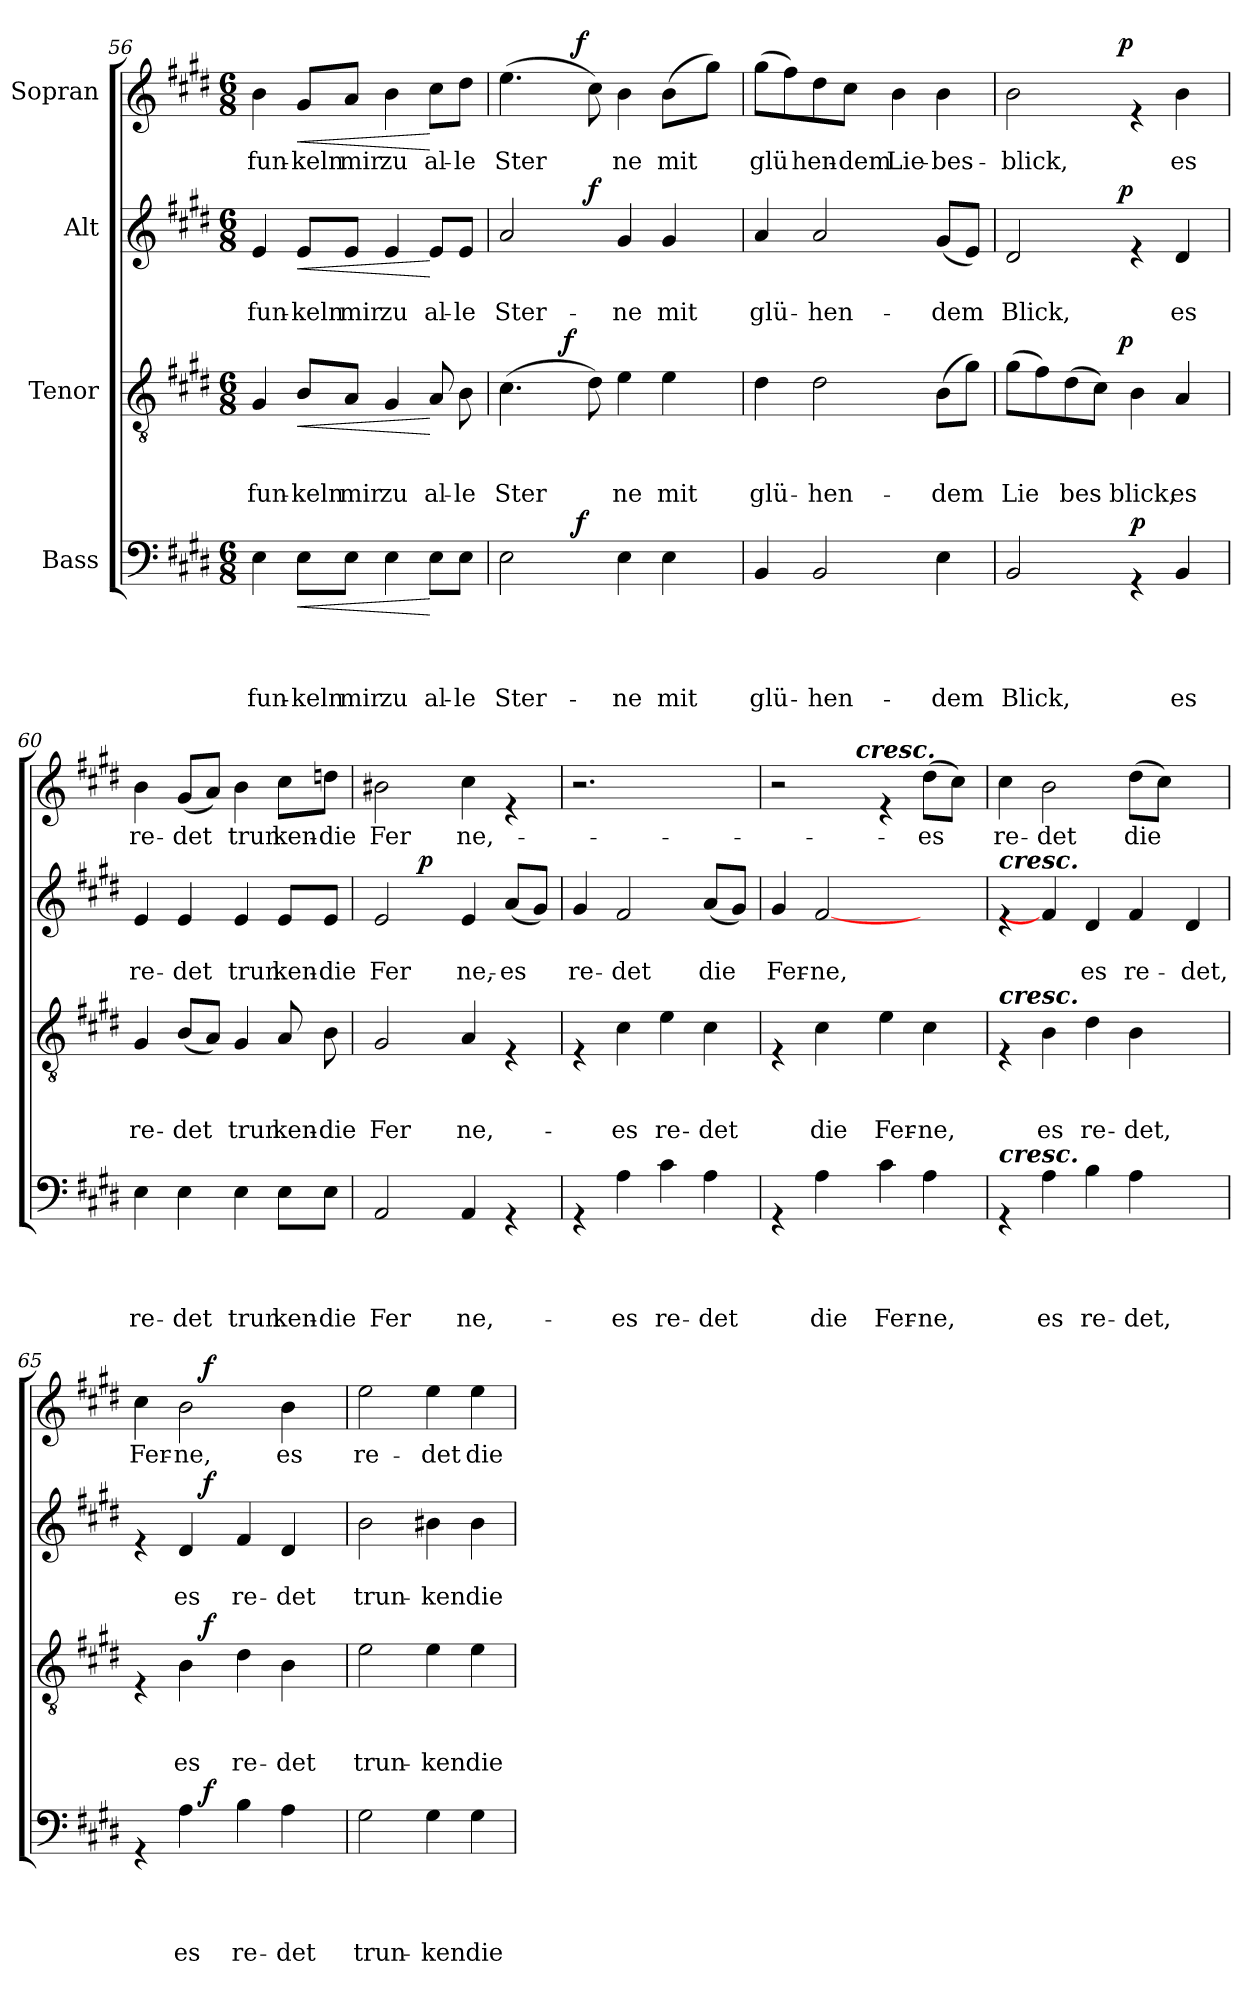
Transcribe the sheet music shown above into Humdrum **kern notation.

**kern	**text	**text	**text	**text	**dynam	**kern	**text	**text	**text	**dynam	**kern	**text	**text	**dynam	**kern	**text	**dynam
*part4	*part4	*part4	*part4	*part4	*part4	*part3	*part3	*part3	*part3	*part3	*part2	*part2	*part2	*part2	*part1	*part1	*part1
*staff4	*staff4	*staff4	*staff4	*staff4	*staff4	*staff3	*staff3	*staff3	*staff3	*staff3	*staff2	*staff2	*staff2	*staff2	*staff1	*staff1	*staff1
*I"Bass	*	*	*	*	*	*I"Tenor	*	*	*	*	*I"Alt	*	*	*	*I"Sopran	*	*
*clefF4	*	*	*	*	*	*clefGv2	*	*	*	*	*clefG2	*	*	*	*clefG2	*	*
*k[f#c#g#d#]	*	*	*	*	*	*k[f#c#g#d#]	*	*	*	*	*k[f#c#g#d#]	*	*	*	*k[f#c#g#d#]	*	*
*E:	*	*	*	*	*	*E:	*	*	*	*	*E:	*	*	*	*E:	*	*
*M6/8	*	*	*	*	*	*M6/8	*	*	*	*	*M6/8	*	*	*	*M6/8	*	*
=56	=56	=56	=56	=56	=56	=56	=56	=56	=56	=56	=56	=56	=56	=56	=56	=56	=56
!	!	!	!	!LO:LY:b	!	!	!	!	!LO:LY:b	!	!	!	!LO:LY:b	!	!	!LO:LY:b	!
4E\	.	.	.	fun-	.	4G#/	.	.	fun-	.	4e/	.	fun-	.	4b\	fun-	.
!	!	!	!	!LO:LY:b	!LO:HP:b	!	!	!	!LO:LY:b	!LO:HP:b	!	!	!LO:LY:b	!LO:HP:b	!	!LO:LY:b	!LO:HP:b
8E\L	.	.	.	-keln	<	8B/L	.	.	-keln	<	8e/L	.	-keln	<	8g#/L	-keln	<
!	!	!	!	!LO:LY:b	!	!	!	!	!LO:LY:b	!	!	!	!LO:LY:b	!	!	!LO:LY:b	!
8E\J	.	.	.	mir	.	8A/J	.	.	mir	.	8e/J	.	mir	.	8a/J	mir	.
!	!	!	!	!LO:LY:b	!	!	!	!	!LO:LY:b	!	!	!	!LO:LY:b	!	!	!LO:LY:b	!
4E\	.	.	.	zu	.	4G#/	.	.	zu	.	4e/	.	zu	.	4b\	zu	.
!	!	!	!	!LO:LY:b	!	!	!	!	!LO:LY:b	!	!	!	!LO:LY:b	!	!	!LO:LY:b	!
8E\L	.	.	.	al-	[	8A/	.	.	al-	[	8e/L	.	al-	[	8cc#\L	al-	[
!	!	!	!	!LO:LY:b	!	!	!	!	!LO:LY:b	!	!	!	!LO:LY:b	!	!	!LO:LY:b	!
8E\J	.	.	.	-le	.	8B\	.	.	-le	.	8e/J	.	-le	.	8dd#\J	-le	.
=57	=57	=57	=57	=57	=57	=57	=57	=57	=57	=57	=57	=57	=57	=57	=57	=57	=57
!	!	!	!	!LO:LY:b	!	!	!	!	!LO:LY:b	!	!	!	!LO:LY:b	!	!	!LO:LY:b	!
*^	*	*	*	*	*	*^	*	*	*	*	*^	*	*	*	*^	*	*
2E\	4ryy	.	.	.	Ster-	.	(>4.c#\	4ryy	.	.	Ster	.	2a/	4.ryy	.	Ster-	.	(>4.ee\	4ryy	Ster	.
.	16.ryy	.	.	.	.	.	.	16ryy	.	.	.	.	.	.	.	.	.	.	16.ryy	.	.
!	!	!	!	!	!	!	!	!	!	!	!	!LO:DY:a	!	!	!	!	!	!	!	!	!
.	.	.	.	.	.	.	.	2ryy	.	.	.	f	.	.	.	.	.	.	.	.	.
!	!	!	!	!	!	!LO:DY:a	!	!	!	!	!	!	!	!	!	!	!	!	!	!	!LO:DY:a
.	2ryy	.	.	.	.	f	.	.	.	.	.	.	.	.	.	.	.	.	2ryy	.	f
!	!	!	!	!	!	!	!	!	!	!	!	!	!	!	!	!	!LO:DY:a	!	!	!	!
.	.	.	.	.	.	.	8d#\)	.	.	.	.	.	.	2ryy	.	.	f	8cc#\)	.	.	.
!	!	!	!	!	!LO:LY:b	!	!	!	!	!	!LO:LY:b	!	!	!	!	!LO:LY:b	!	!	!	!LO:LY:b	!
4E\	.	.	.	.	-ne	.	4e\	.	.	.	ne	.	4g#/	.	.	-ne	.	4b\	.	ne	.
!	!	!	!	!	!LO:LY:b	!	!	!	!	!	!LO:LY:b	!	!	!	!	!LO:LY:b	!	!	!	!LO:LY:b	!
4E\	.	.	.	.	mit	.	4e\	.	.	.	mit	.	4g#/	.	.	mit	.	(>8b\L	.	mit	.
.	.	.	.	.	.	.	.	8.ryy	.	.	.	.	.	.	.	.	.	.	.	.	.
.	8ryy	.	.	.	.	.	.	.	.	.	.	.	.	.	.	.	.	.	8ryy	.	.
.	.	.	.	.	.	.	.	.	.	.	.	.	.	8ryy	.	.	.	8gg#\J)	.	.	.
.	32ryy	.	.	.	.	.	.	.	.	.	.	.	.	.	.	.	.	.	32ryy	.	.
=58	=58	=58	=58	=58	=58	=58	=58	=58	=58	=58	=58	=58	=58	=58	=58	=58	=58	=58	=58	=58	=58
!	!	!	!	!	!LO:LY:b	!	!	!	!	!	!LO:LY:b	!	!	!	!	!LO:LY:b	!	!	!	!LO:LY:b	!
*v	*v	*	*	*	*	*	*	*	*	*	*	*	*v	*v	*	*	*	*v	*v	*	*
*	*	*	*	*	*	*v	*v	*	*	*	*	*	*	*	*	*	*	*
4BB/	.	.	.	glü-	.	4d#\	.	.	glü-	.	4a/	.	glü-	.	(>8gg#\L	glü	.
.	.	.	.	.	.	.	.	.	.	.	.	.	.	.	8ff#\)	.	.
!	!	!	!	!LO:LY:b	!	!	!	!	!LO:LY:b	!	!	!	!LO:LY:b	!	!	!LO:LY:b	!
2BB/	.	.	.	-hen-	.	2d#\	.	.	-hen-	.	2a/	.	-hen-	.	8dd#\	hen-	.
!	!	!	!	!	!	!	!	!	!	!	!	!	!	!	!	!LO:LY:b	!
.	.	.	.	.	.	.	.	.	.	.	.	.	.	.	8cc#\J	-dem	.
!	!	!	!	!	!	!	!	!	!	!	!	!	!	!	!	!LO:LY:b	!
.	.	.	.	.	.	.	.	.	.	.	.	.	.	.	4b\	Lie-	.
!	!	!	!	!LO:LY:b	!	!	!	!	!LO:LY:b	!	!	!	!LO:LY:b	!	!	!LO:LY:b	!
4E\	.	.	.	-dem	.	(>8B\L	.	.	-dem	.	(<8g#/L	.	-dem	.	4b\	-bes-	.
.	.	.	.	.	.	8g#\J)	.	.	.	.	8e/J)	.	.	.	.	.	.
!!LO:LB:g=z
=59	=59	=59	=59	=59	=59	=59	=59	=59	=59	=59	=59	=59	=59	=59	=59	=59	=59
!	!	!	!	!LO:LY:b	!	!	!	!	!LO:LY:b	!	!	!	!LO:LY:b	!	!	!LO:LY:b	!
*	*	*	*	*	*	*^	*	*	*	*	*^	*	*	*	*^	*	*
2BB/	.	.	.	Blick,	.	(>8g#\L	4...ryy	.	.	Lie	.	2d#/	4...ryy	.	Blick,	.	2b\	4...ryy	-blick,	.
.	.	.	.	.	.	8f#\)	.	.	.	.	.	.	.	.	.	.	.	.	.	.
!	!	!	!	!	!	!	!	!	!	!LO:LY:b	!	!	!	!	!	!	!	!	!	!
.	.	.	.	.	.	(>8d#\	.	.	.	bes	.	.	.	.	.	.	.	.	.	.
.	.	.	.	.	.	8c#\J)	.	.	.	.	.	.	.	.	.	.	.	.	.	.
!	!	!	!	!	!	!	!	!	!	!	!LO:DY:a	!	!	!	!	!LO:DY:a	!	!	!	!LO:DY:a
.	.	.	.	.	.	.	2ryy	.	.	.	p	.	2ryy	.	.	p	.	2ryy	.	p
!	!	!	!	!	!LO:DY:a	!	!	!	!	!LO:LY:b	!	!	!	!	!	!	!	!	!	!
4rGG	.	.	.	.	p	4B\	.	.	.	blick,	.	4re	.	.	.	.	4re	.	.	.
!	!	!	!	!LO:LY:b	!	!	!	!	!	!LO:LY:b	!	!	!	!	!LO:LY:b	!	!	!	!LO:LY:b	!
4BB/	.	.	.	es	.	4A/	.	.	.	es	.	4d#/	.	.	es	.	4b\	.	es	.
.	.	.	.	.	.	.	32ryy	.	.	.	.	.	32ryy	.	.	.	.	32ryy	.	.
=60	=60	=60	=60	=60	=60	=60	=60	=60	=60	=60	=60	=60	=60	=60	=60	=60	=60	=60	=60	=60
!	!	!	!	!LO:LY:b	!	!	!	!	!	!LO:LY:b	!	!	!	!	!LO:LY:b	!	!	!	!LO:LY:b	!
*	*	*	*	*	*	*v	*v	*	*	*	*	*	*	*	*	*	*v	*v	*	*
*	*	*	*	*	*	*	*	*	*	*	*v	*v	*	*	*	*	*	*
4E\	.	.	.	re-	.	4G#/	.	.	re-	.	4e/	.	re-	.	4b\	re-	.
!	!	!	!	!LO:LY:b	!	!	!	!	!LO:LY:b	!	!	!	!LO:LY:b	!	!	!LO:LY:b	!
4E\	.	.	.	-det	.	(<8B/L	.	.	-det	.	4e/	.	-det	.	(<8g#/L	-det	.
.	.	.	.	.	.	8A/J)	.	.	.	.	.	.	.	.	8a/J)	.	.
!	!	!	!	!LO:LY:b	!	!	!	!	!LO:LY:b	!	!	!	!LO:LY:b	!	!	!LO:LY:b	!
4E\	.	.	.	trun	.	4G#/	.	.	trun	.	4e/	.	trun	.	4b\	trun	.
!	!	!	!	!LO:LY:b	!	!	!	!	!LO:LY:b	!	!	!	!LO:LY:b	!	!	!LO:LY:b	!
8E\L	.	.	.	ken-	.	8A/	.	.	ken-	.	8e/L	.	ken-	.	8cc#\L	ken-	.
!	!	!	!	!LO:LY:b	!	!	!	!	!LO:LY:b	!	!	!	!LO:LY:b	!	!	!LO:LY:b	!
8E\J	.	.	.	-die	.	8B\	.	.	-die	.	8e/J	.	-die	.	8ddn\J	-die	.
=61	=61	=61	=61	=61	=61	=61	=61	=61	=61	=61	=61	=61	=61	=61	=61	=61	=61
!	!	!	!	!LO:LY:b	!	!	!	!	!LO:LY:b	!	!	!	!LO:LY:b	!	!	!LO:LY:b	!
*	*	*	*	*	*	*	*	*	*	*	*^	*	*	*	*	*	*
2AA/	.	.	.	Fer	.	2G#/	.	.	Fer	.	2e/	4ryy	.	Fer	.	2b#X\	Fer	.
!	!	!	!	!	!	!	!	!	!	!	!	!	!	!	!LO:DY:a	!	!	!
.	.	.	.	.	.	.	.	.	.	.	.	2.ryy	.	.	p	.	.	.
!	!	!	!	!LO:LY:b	!	!	!	!	!LO:LY:b	!	!	!	!	!LO:LY:b	!	!	!LO:LY:b	!
4AA/	.	.	.	ne,-	.	4A/	.	.	ne,-	.	4e/	.	.	ne,-	.	4cc#\	ne,-	.
!	!	!	!	!	!	!	!	!	!	!	!	!	!	!LO:LY:b	!	!	!	!
4rGG	.	.	.	.	.	4rE	.	.	.	.	(<8a/L	.	.	-es	.	4re	.	.
.	.	.	.	.	.	.	.	.	.	.	8g#/J)	.	.	.	.	.	.	.
=62	=62	=62	=62	=62	=62	=62	=62	=62	=62	=62	=62	=62	=62	=62	=62	=62	=62	=62
!	!	!	!	!	!	!	!	!	!	!	!	!	!	!LO:LY:b	!	!	!	!
*	*	*	*	*	*	*	*	*	*	*	*v	*v	*	*	*	*	*	*
4rGG	.	.	.	.	.	4rE	.	.	.	.	4g#/	.	re-	.	2.r	.	.
!	!	!	!	!LO:LY:b	!	!	!	!	!LO:LY:b	!	!	!	!LO:LY:b	!	!	!	!
4A\	.	.	.	-es	.	4c#\	.	.	-es	.	2f#/	.	-det	.	.	.	.
!	!	!	!	!LO:LY:b	!	!	!	!	!LO:LY:b	!	!	!	!	!	!	!	!
4c#\	.	.	.	re-	.	4e\	.	.	re-	.	.	.	.	.	.	.	.
!	!	!	!	!LO:LY:b	!	!	!	!	!LO:LY:b	!	!	!	!LO:LY:b	!	!	!	!
4A\	.	.	.	-det	.	4c#\	.	.	-det	.	(<8a/L	.	die	.	4ryy	.	.
.	.	.	.	.	.	.	.	.	.	.	8g#/J)	.	.	.	.	.	.
=63	=63	=63	=63	=63	=63	=63	=63	=63	=63	=63	=63	=63	=63	=63	=63	=63	=63
!	!	!	!	!	!	!	!	!	!	!	!	!	!LO:LY:b	!	!	!	!
*	*	*	*	*	*	*	*	*	*	*	*	*	*	*	*^	*	*
4rGG	.	.	.	.	.	4rE	.	.	.	.	4g#/	.	Fer-	.	2r	4ryy	.	.
!	!	!	!	!LO:LY:b	!	!	!	!	!LO:LY:b	!	!	!	!LO:LY:b	!	!	!	!	!
4A\	.	.	.	die	.	4c#\	.	.	die	.	[2f#/	.	-ne,	.	.	8ryy	.	.
.	.	.	.	.	.	.	.	.	.	.	.	.	.	.	.	32ryy	.	.
!	!	!	!	!	!	!	!	!	!	!	!	!	!	!	!	!LO:TX:a:Bi:t=cresc.	!	!
.	.	.	.	.	.	.	.	.	.	.	.	.	.	.	.	2ryy	.	.
!	!	!	!	!LO:LY:b	!	!	!	!	!LO:LY:b	!	!	!	!	!	!	!	!	!
4c#\	.	.	.	Fer-	.	4e\	.	.	Fer-	.	.	.	.	.	4re	.	.	.
!	!	!	!	!LO:LY:b	!	!	!	!	!LO:LY:b	!	!	!	!	!	!	!	!LO:LY:b	!
4A\	.	.	.	-ne,	.	4c#\	.	.	-ne,	.	4ryy	.	.	.	(>8dd#\L	.	-es	.
.	.	.	.	.	.	.	.	.	.	.	.	.	.	.	8cc#\J)	.	.	.
.	.	.	.	.	.	.	.	.	.	.	.	.	.	.	.	16.ryy	.	.
!!LO:LB:g=z
=64	=64	=64	=64	=64	=64	=64	=64	=64	=64	=64	=64	=64	=64	=64	=64	=64	=64	=64
!	!	!	!	!	!	!	!	!	!	!	!LO:TX:a:Bi:t=cresc.	!	!	!	!	!	!	!
!	!	!	!	!	!	!LO:TX:a:Bi:t=cresc.	!	!	!	!	!	!	!	!	!	!	!	!
!LO:TX:a:Bi:t=cresc.	!	!	!	!	!	!	!	!	!	!	!	!	!	!	!	!	!	!
!	!	!	!	!	!	!	!	!	!	!	!	!	!	!	!	!	!LO:LY:b	!
*	*	*	*	*	*	*	*	*	*	*	*	*	*	*	*v	*v	*	*
4rGG	.	.	.	.	.	4rE	.	.	.	.	4re	.	.	.	4cc#\	re-	.
!	!	!	!	!LO:LY:b	!	!	!	!	!LO:LY:b	!	!	!	!	!	!	!LO:LY:b	!
4A\	.	.	.	es	.	4B\	.	.	es	.	4f#/]	.	.	.	2b\	-det	.
!	!	!	!	!LO:LY:b	!	!	!	!	!LO:LY:b	!	!	!	!LO:LY:b	!	!	!	!
4B\	.	.	.	re-	.	4d#\	.	.	re-	.	4d#/	.	es	.	.	.	.
!	!	!	!	!LO:LY:b	!	!	!	!	!LO:LY:b	!	!	!	!LO:LY:b	!	!	!LO:LY:b	!
4A\	.	.	.	-det,	.	4B\	.	.	-det,	.	4f#/	.	re-	.	(>8dd#\L	die	.
.	.	.	.	.	.	.	.	.	.	.	.	.	.	.	8cc#\J)	.	.
!	!	!	!	!	!	!	!	!	!	!	!	!	!LO:LY:b	!	!	!	!
4ryy	.	.	.	.	.	4ryy	.	.	.	.	4d#/	.	-det,	.	4ryy	.	.
=65	=65	=65	=65	=65	=65	=65	=65	=65	=65	=65	=65	=65	=65	=65	=65	=65	=65
!	!	!	!	!	!	!	!	!	!	!	!	!	!	!	!	!LO:LY:b	!
*^	*	*	*	*	*	*^	*	*	*	*	*^	*	*	*	*^	*	*
4rGG	4ryy	.	.	.	.	.	4rE	4ryy	.	.	.	.	4re	4ryy	.	.	.	4cc#\	4ryy	Fer-	.
!	!	!	!	!	!LO:LY:b	!	!	!	!	!	!LO:LY:b	!	!	!	!	!LO:LY:b	!	!	!	!LO:LY:b	!
4A\	16.ryy	.	.	.	es	.	4B\	16.ryy	.	.	es	.	4d#/	16.ryy	.	es	.	2b\	16.ryy	-ne,	.
!	!	!	!	!	!	!LO:DY:a	!	!	!	!	!	!LO:DY:a	!	!	!	!	!LO:DY:a	!	!	!	!LO:DY:a
.	2ryy	.	.	.	.	f	.	2ryy	.	.	.	f	.	2ryy	.	.	f	.	2ryy	.	f
!	!	!	!	!	!LO:LY:b	!	!	!	!	!	!LO:LY:b	!	!	!	!	!LO:LY:b	!	!	!	!	!
4B\	.	.	.	.	re-	.	4d#\	.	.	.	re-	.	4f#/	.	.	re-	.	.	.	.	.
!	!	!	!	!	!LO:LY:b	!	!	!	!	!	!LO:LY:b	!	!	!	!	!LO:LY:b	!	!	!	!LO:LY:b	!
4A\	.	.	.	.	-det	.	4B\	.	.	.	-det	.	4d#/	.	.	-det	.	4b\	.	es	.
.	8ryy	.	.	.	.	.	.	8ryy	.	.	.	.	.	8ryy	.	.	.	.	8ryy	.	.
.	32ryy	.	.	.	.	.	.	32ryy	.	.	.	.	.	32ryy	.	.	.	.	32ryy	.	.
=66	=66	=66	=66	=66	=66	=66	=66	=66	=66	=66	=66	=66	=66	=66	=66	=66	=66	=66	=66	=66	=66
!	!	!	!	!	!LO:LY:b	!	!	!	!	!	!LO:LY:b	!	!	!	!	!LO:LY:b	!	!	!	!LO:LY:b	!
*v	*v	*	*	*	*	*	*	*	*	*	*	*	*v	*v	*	*	*	*v	*v	*	*
*	*	*	*	*	*	*v	*v	*	*	*	*	*	*	*	*	*	*	*
2G#\	.	.	.	trun-	.	2e\	.	.	trun-	.	2b\	.	trun-	.	2ee\	re-	.
!	!	!	!	!LO:LY:b	!	!	!	!	!LO:LY:b	!	!	!	!LO:LY:b	!	!	!LO:LY:b	!
4G#\	.	.	.	-ken	.	4e\	.	.	-ken	.	4b#X\	.	-ken	.	4ee\	-det	.
!	!	!	!	!LO:LY:b	!	!	!	!	!LO:LY:b	!	!	!	!LO:LY:b	!	!	!LO:LY:b	!
4G#\	.	.	.	die	.	4e\	.	.	die	.	4b#\	.	die	.	4ee\	die	.
=	=	=	=	=	=	=	=	=	=	=	=	=	=	=	=	=	=
*-	*-	*-	*-	*-	*-	*-	*-	*-	*-	*-	*-	*-	*-	*-	*-	*-	*-
